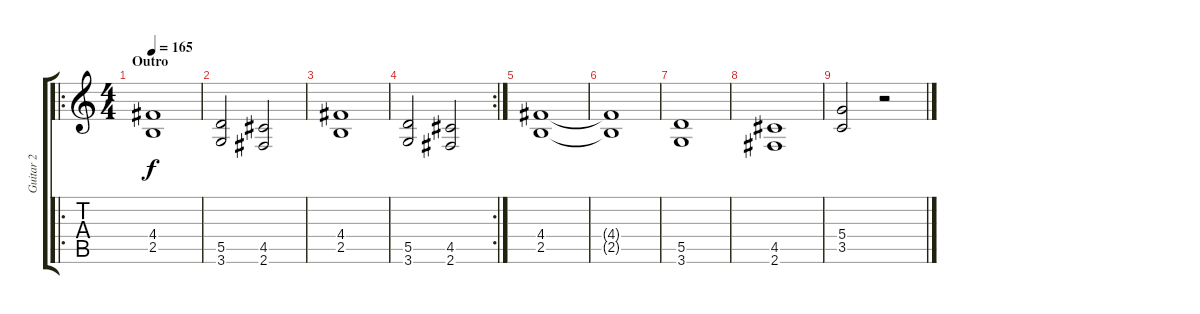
\track ("Guitar 2" "Guitar 2") {instrument overdrivenguitar}
\staff {score tabs}
\tuning (E4 B3 G3 D3 A2 E2) {hide}
\ro
\ts (4 4)
\section ("" "Outro")
\tempo 165
\clef g2
\ks c
(4.4 2.5).1{dy f} |
(5.5 3.6).2 (4.5 2.6).2 |
(4.4 2.5).1 |
\rc 2
(5.5 3.6).2 (4.5 2.6).2 |
(4.4 2.5).1 |
(4.4{t} 2.5{t}).1 |
(5.5 3.6).1 |
(4.5 2.6).1 |
(5.4 3.5).2 r.2
